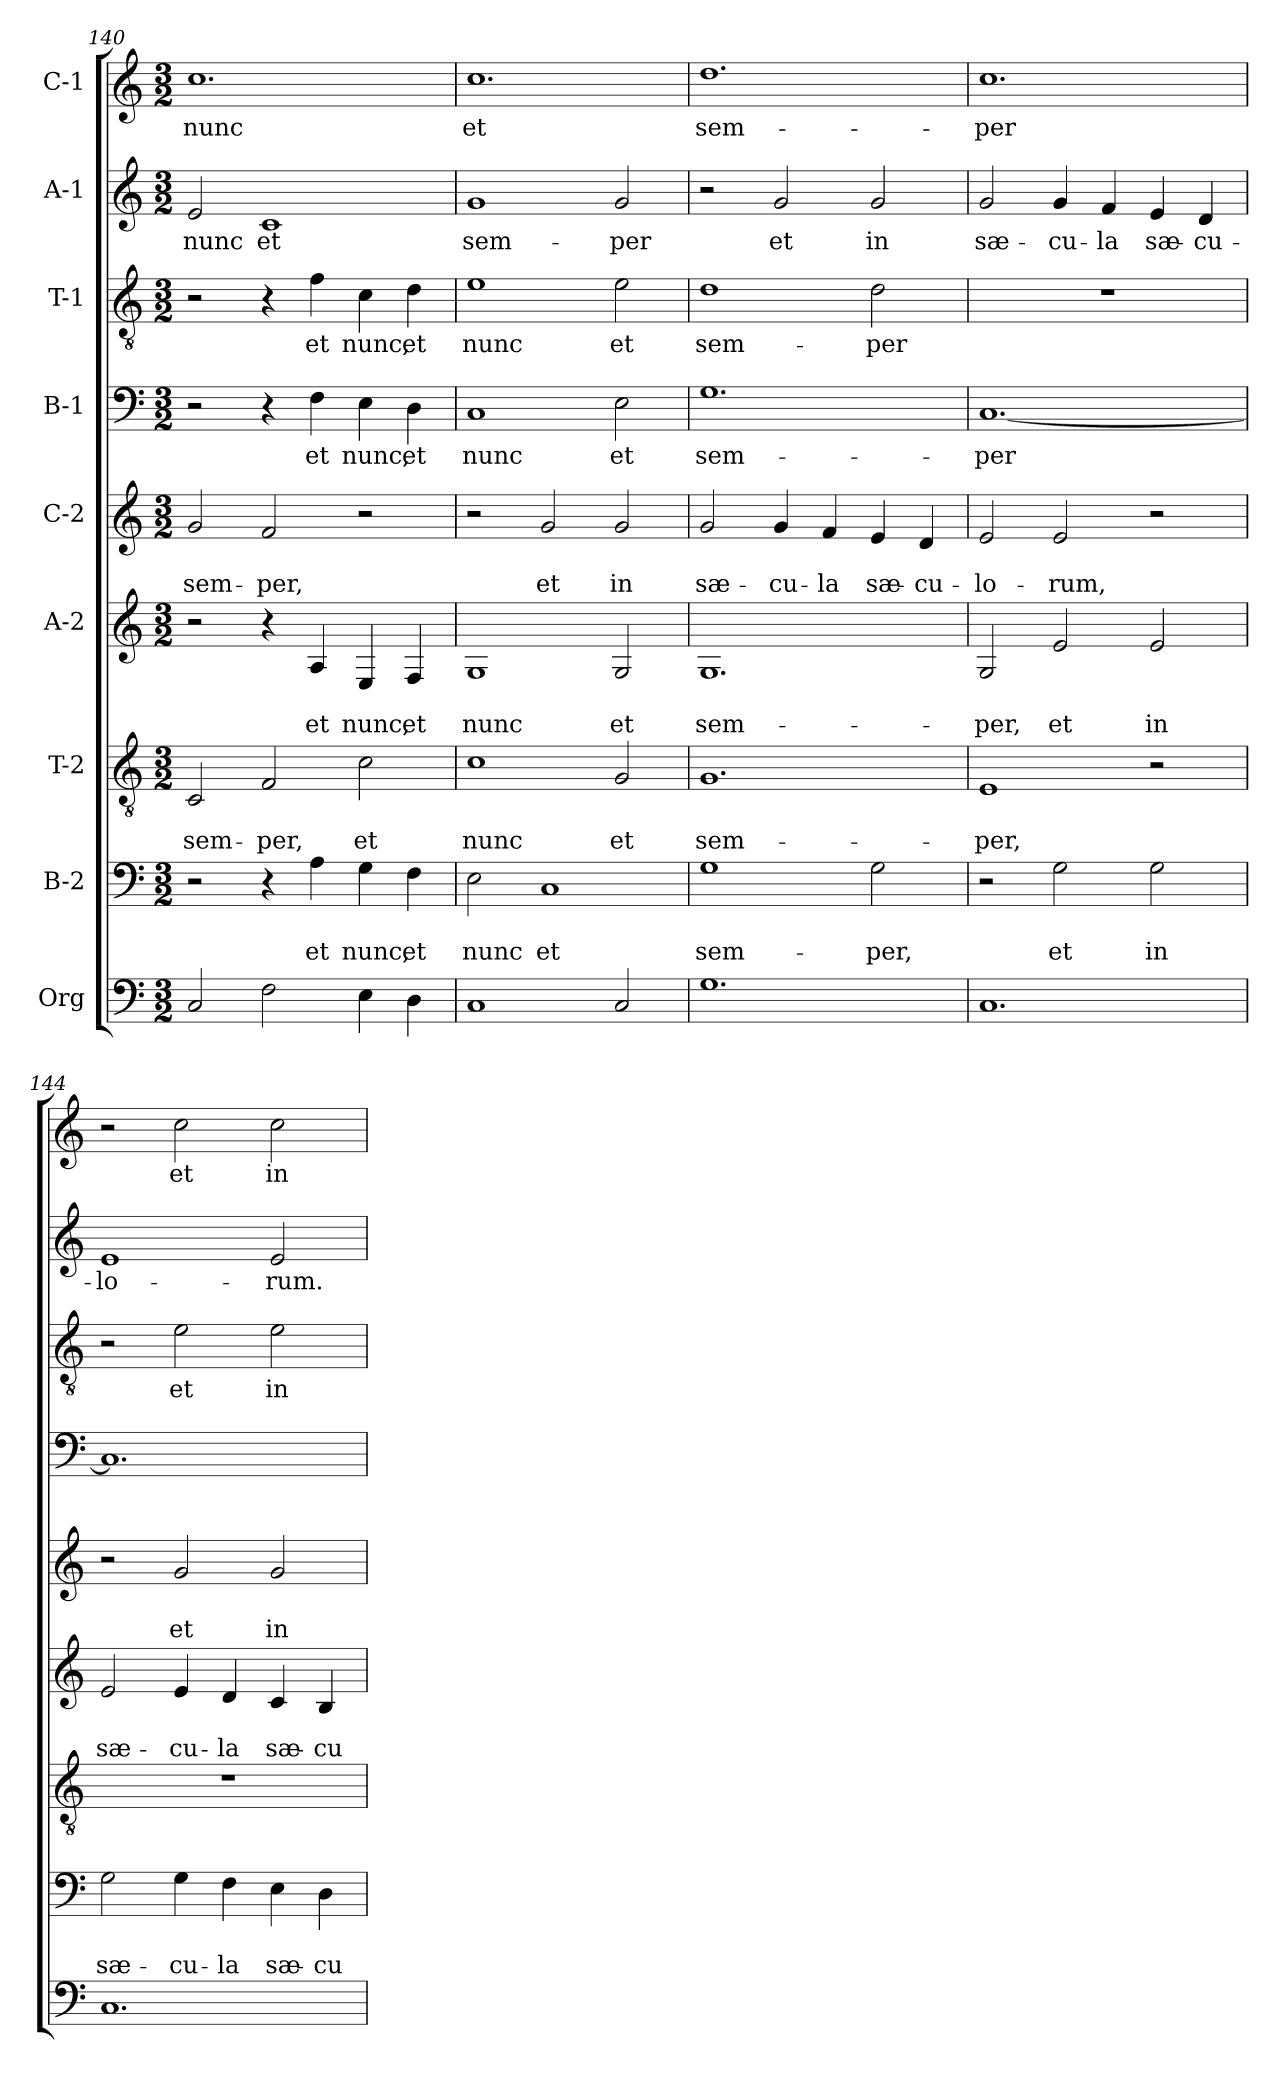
**kern	**kern	**text	**text	**kern	**text	**text	**kern	**text	**text	**kern	**text	**text	**kern	**text	**kern	**text	**kern	**text	**kern	**text
*part9	*part8	*part8	*part8	*part7	*part7	*part7	*part6	*part6	*part6	*part5	*part5	*part5	*part4	*part4	*part3	*part3	*part2	*part2	*part1	*part1
*staff9	*staff8	*staff8	*staff8	*staff7	*staff7	*staff7	*staff6	*staff6	*staff6	*staff5	*staff5	*staff5	*staff4	*staff4	*staff3	*staff3	*staff2	*staff2	*staff1	*staff1
*I"Org	*I"B-2	*	*	*I"T-2	*	*	*I"A-2	*	*	*I"C-2	*	*	*I"B-1	*	*I"T-1	*	*I"A-1	*	*I"C-1	*
!!LO:PB:g=z
*clefF4	*clefF4	*	*	*clefGv2	*	*	*clefG2	*	*	*clefG2	*	*	*clefF4	*	*clefGv2	*	*clefG2	*	*clefG2	*
*k[]	*k[]	*	*	*k[]	*	*	*k[]	*	*	*k[]	*	*	*k[]	*	*k[]	*	*k[]	*	*k[]	*
*C:	*C:	*	*	*C:	*	*	*C:	*	*	*C:	*	*	*C:	*	*C:	*	*C:	*	*C:	*
*M3/2	*M3/2	*	*	*M3/2	*	*	*M3/2	*	*	*M3/2	*	*	*M3/2	*	*M3/2	*	*M3/2	*	*M3/2	*
=140	=140	=140	=140	=140	=140	=140	=140	=140	=140	=140	=140	=140	=140	=140	=140	=140	=140	=140	=140	=140
!	!	!	!	!	!	!LO:LY:b	!	!	!	!	!	!LO:LY:b	!	!	!	!	!	!LO:LY:b	!	!LO:LY:b
2C/	2r	.	.	2C/	.	sem-	2r	.	.	2g/	.	sem-	2r	.	2r	.	2e/	nunc	1.cc	nunc
!	!	!	!	!	!	!LO:LY:b	!	!	!	!	!	!LO:LY:b	!	!	!	!	!	!LO:LY:b	!	!
2F\	4r	.	.	2F/	.	-per,	4r	.	.	2f/	.	-per,	4r	.	4r	.	1c	et	.	.
!	!	!	!LO:LY:b	!	!	!	!	!	!LO:LY:b	!	!	!	!	!LO:LY:b	!	!LO:LY:b	!	!	!	!
.	4A\	.	et	.	.	.	4A/	.	et	.	.	.	4F\	et	4f\	et	.	.	.	.
!	!	!	!LO:LY:b	!	!	!LO:LY:b	!	!	!LO:LY:b	!	!	!	!	!LO:LY:b	!	!LO:LY:b	!	!	!	!
4E\	4G\	.	nunc,	2c\	.	et	4E/	.	nunc,	2r	.	.	4E\	nunc,	4c\	nunc,	.	.	.	.
!	!	!	!LO:LY:b	!	!	!	!	!	!LO:LY:b	!	!	!	!	!LO:LY:b	!	!LO:LY:b	!	!	!	!
4D\	4F\	.	et	.	.	.	4F/	.	et	.	.	.	4D\	et	4d\	et	.	.	.	.
=141	=141	=141	=141	=141	=141	=141	=141	=141	=141	=141	=141	=141	=141	=141	=141	=141	=141	=141	=141	=141
!	!	!	!LO:LY:b	!	!	!LO:LY:b	!	!	!LO:LY:b	!	!	!	!	!LO:LY:b	!	!LO:LY:b	!	!LO:LY:b	!	!LO:LY:b
1C	2E\	.	nunc	1c	.	nunc	1G	.	nunc	2r	.	.	1C	nunc	1e	nunc	1g	sem-	1.cc	et
!	!	!	!LO:LY:b	!	!	!	!	!	!	!	!	!LO:LY:b	!	!	!	!	!	!	!	!
.	1C	.	et	.	.	.	.	.	.	2g/	.	et	.	.	.	.	.	.	.	.
!	!	!	!	!	!	!LO:LY:b	!	!	!LO:LY:b	!	!	!LO:LY:b	!	!LO:LY:b	!	!LO:LY:b	!	!LO:LY:b	!	!
2C/	.	.	.	2G/	.	et	2G/	.	et	2g/	.	in	2E\	et	2e\	et	2g/	-per	.	.
=142	=142	=142	=142	=142	=142	=142	=142	=142	=142	=142	=142	=142	=142	=142	=142	=142	=142	=142	=142	=142
!	!	!	!LO:LY:b	!	!	!LO:LY:b	!	!	!LO:LY:b	!	!	!LO:LY:b	!	!LO:LY:b	!	!LO:LY:b	!	!	!	!LO:LY:b
1.G	1G	.	sem-	1.G	.	sem-	1.G	.	sem-	2g/	.	sæ-	1.G	sem-	1d	sem-	2r	.	1.dd	sem-
!	!	!	!	!	!	!	!	!	!	!	!	!LO:LY:b	!	!	!	!	!	!LO:LY:b	!	!
.	.	.	.	.	.	.	.	.	.	4g/	.	-cu-	.	.	.	.	2g/	et	.	.
!	!	!	!	!	!	!	!	!	!	!	!	!LO:LY:b	!	!	!	!	!	!	!	!
.	.	.	.	.	.	.	.	.	.	4f/	.	-la	.	.	.	.	.	.	.	.
!	!	!	!LO:LY:b	!	!	!	!	!	!	!	!	!LO:LY:b	!	!	!	!LO:LY:b	!	!LO:LY:b	!	!
.	2G\	.	-per,	.	.	.	.	.	.	4e/	.	sæ-	.	.	2d\	-per	2g/	in	.	.
!	!	!	!	!	!	!	!	!	!	!	!	!LO:LY:b	!	!	!	!	!	!	!	!
.	.	.	.	.	.	.	.	.	.	4d/	.	-cu-	.	.	.	.	.	.	.	.
=143	=143	=143	=143	=143	=143	=143	=143	=143	=143	=143	=143	=143	=143	=143	=143	=143	=143	=143	=143	=143
!	!	!	!	!	!	!LO:LY:b	!	!	!LO:LY:b	!	!	!LO:LY:b	!	!LO:LY:b	!	!	!	!LO:LY:b	!	!LO:LY:b
1.C	2r	.	.	1E	.	-per,	2G/	.	-per,	2e/	.	-lo-	[1.C	-per	1.r	.	2g/	sæ-	1.cc	-per
!	!	!	!LO:LY:b	!	!	!	!	!	!LO:LY:b	!	!	!LO:LY:b	!	!	!	!	!	!LO:LY:b	!	!
.	2G\	.	et	.	.	.	2e/	.	et	2e/	.	-rum,	.	.	.	.	4g/	-cu-	.	.
!	!	!	!	!	!	!	!	!	!	!	!	!	!	!	!	!	!	!LO:LY:b	!	!
.	.	.	.	.	.	.	.	.	.	.	.	.	.	.	.	.	4f/	-la	.	.
!	!	!	!LO:LY:b	!	!	!	!	!	!LO:LY:b	!	!	!	!	!	!	!	!	!LO:LY:b	!	!
.	2G\	.	in	2r	.	.	2e/	.	in	2r	.	.	.	.	.	.	4e/	sæ-	.	.
!	!	!	!	!	!	!	!	!	!	!	!	!	!	!	!	!	!	!LO:LY:b	!	!
.	.	.	.	.	.	.	.	.	.	.	.	.	.	.	.	.	4d/	-cu-	.	.
=144	=144	=144	=144	=144	=144	=144	=144	=144	=144	=144	=144	=144	=144	=144	=144	=144	=144	=144	=144	=144
!	!	!	!LO:LY:b	!	!	!	!	!	!LO:LY:b	!	!	!	!	!	!	!	!	!LO:LY:b	!	!
1.C	2G\	.	sæ-	1.r	.	.	2e/	.	sæ-	2r	.	.	1.C]	.	2r	.	1e	-lo-	2r	.
!	!	!	!LO:LY:b	!	!	!	!	!	!LO:LY:b	!	!	!LO:LY:b	!	!	!	!LO:LY:b	!	!	!	!LO:LY:b
.	4G\	.	-cu-	.	.	.	4e/	.	-cu-	2g/	.	et	.	.	2e\	et	.	.	2cc\	et
!	!	!	!LO:LY:b	!	!	!	!	!	!LO:LY:b	!	!	!	!	!	!	!	!	!	!	!
.	4F\	.	-la	.	.	.	4d/	.	-la	.	.	.	.	.	.	.	.	.	.	.
!	!	!	!LO:LY:b	!	!	!	!	!	!LO:LY:b	!	!	!LO:LY:b	!	!	!	!LO:LY:b	!	!LO:LY:b	!	!LO:LY:b
.	4E\	.	sæ-	.	.	.	4c/	.	sæ-	2g/	.	in	.	.	2e\	in	2e/	-rum.	2cc\	in
!	!	!	!LO:LY:b	!	!	!	!	!	!LO:LY:b	!	!	!	!	!	!	!	!	!	!	!
.	4D\	.	-cu-	.	.	.	4B/	.	-cu-	.	.	.	.	.	.	.	.	.	.	.
=	=	=	=	=	=	=	=	=	=	=	=	=	=	=	=	=	=	=	=	=
*-	*-	*-	*-	*-	*-	*-	*-	*-	*-	*-	*-	*-	*-	*-	*-	*-	*-	*-	*-	*-
